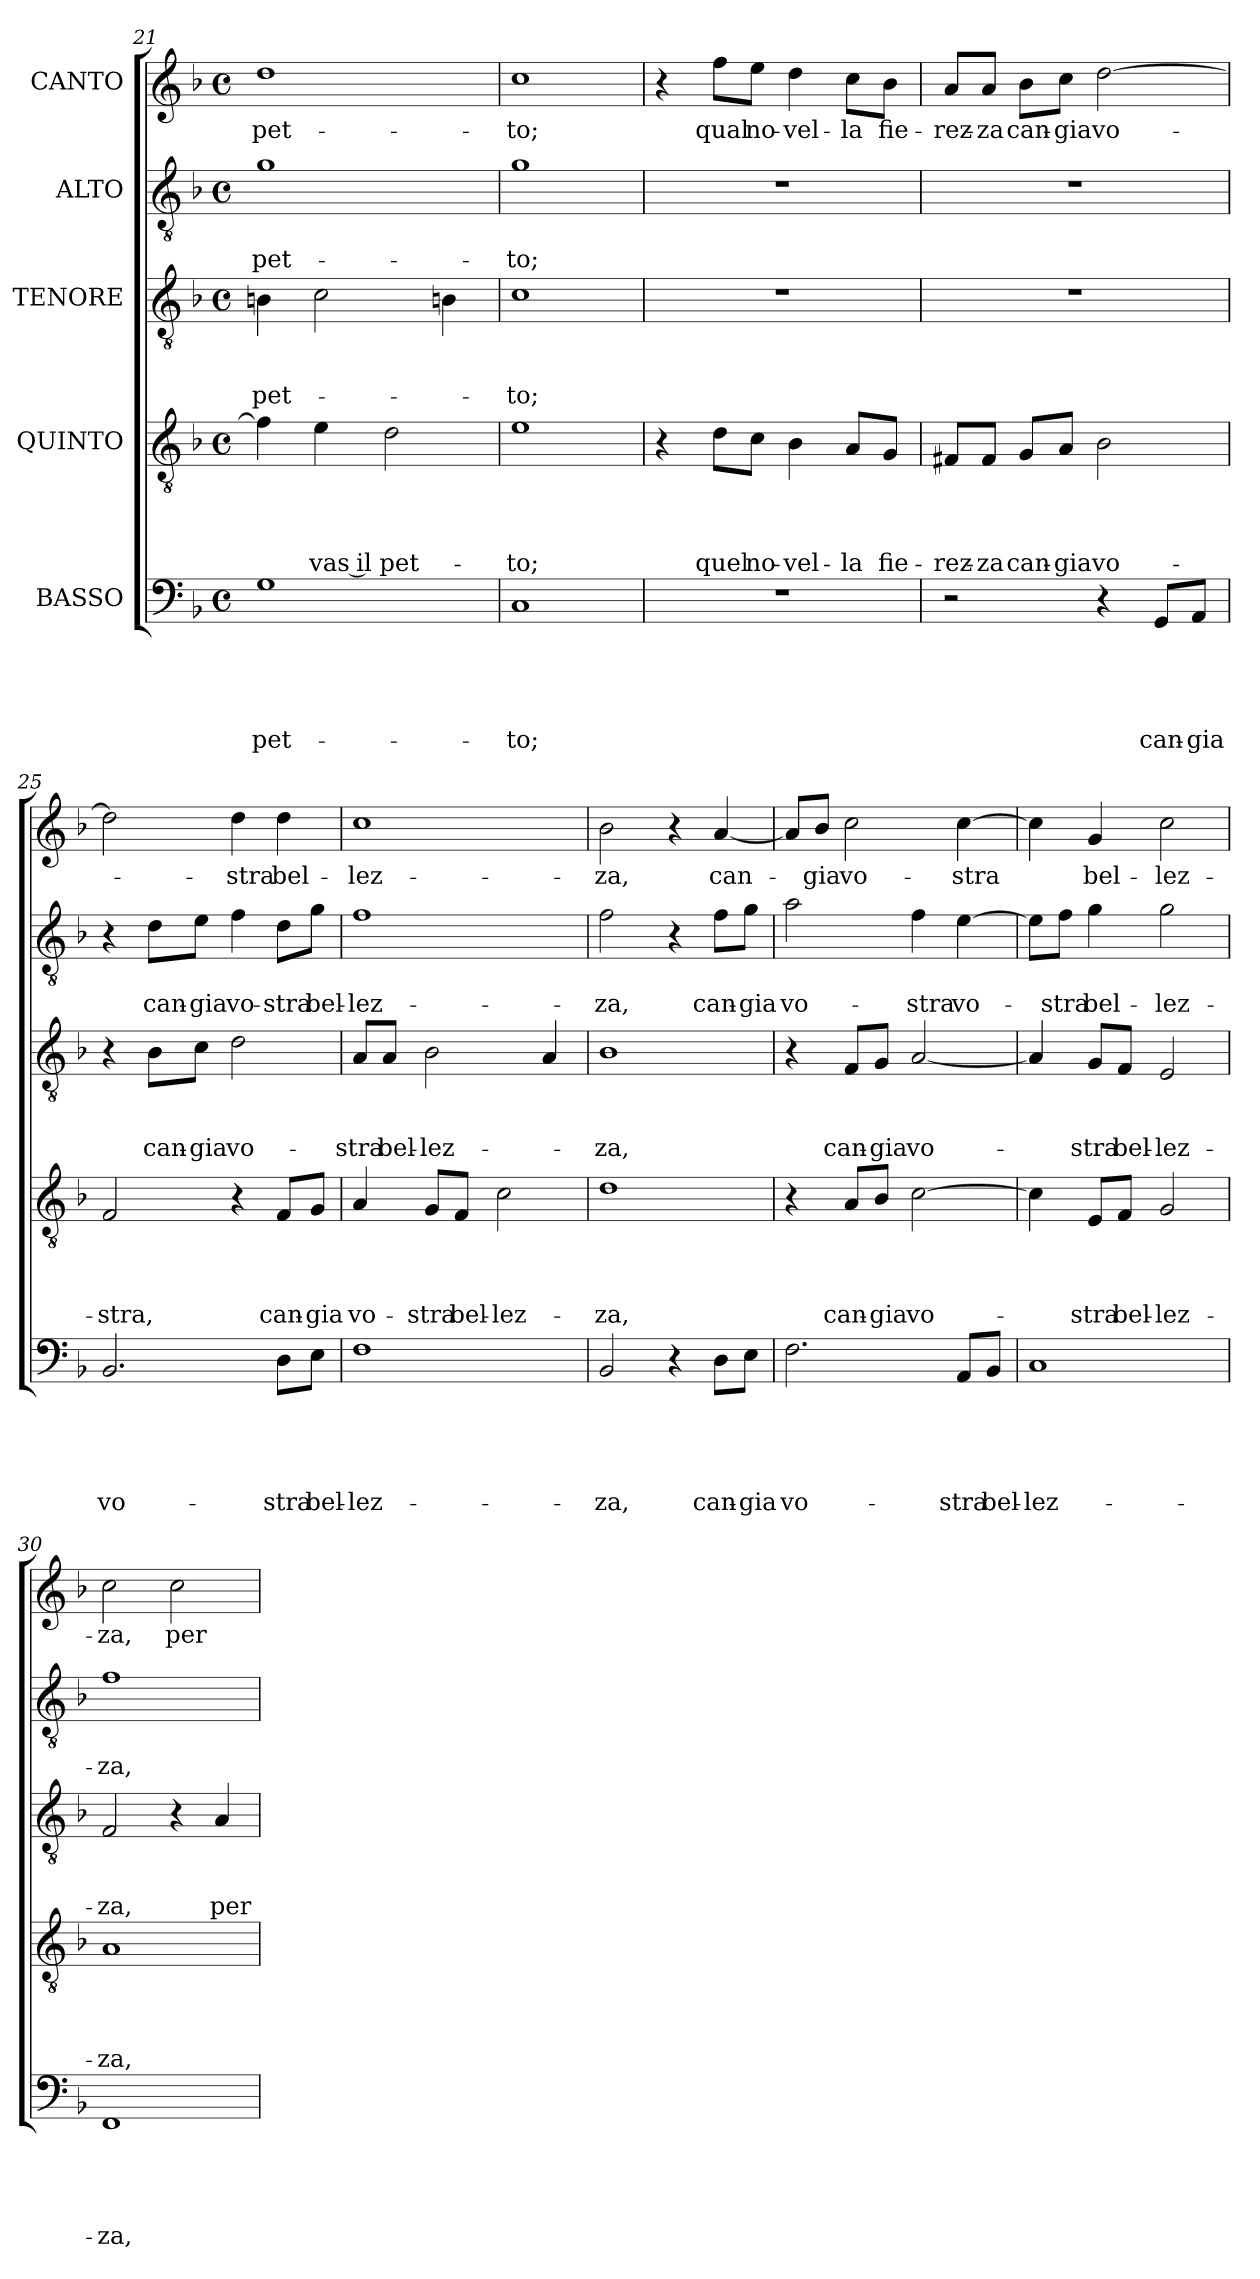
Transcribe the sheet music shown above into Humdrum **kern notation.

**kern	**text	**text	**text	**text	**text	**kern	**text	**text	**text	**text	**kern	**text	**text	**text	**kern	**text	**text	**kern	**text
*part5	*part5	*part5	*part5	*part5	*part5	*part4	*part4	*part4	*part4	*part4	*part3	*part3	*part3	*part3	*part2	*part2	*part2	*part1	*part1
*staff5	*staff5	*staff5	*staff5	*staff5	*staff5	*staff4	*staff4	*staff4	*staff4	*staff4	*staff3	*staff3	*staff3	*staff3	*staff2	*staff2	*staff2	*staff1	*staff1
*I"BASSO	*	*	*	*	*	*I"QUINTO	*	*	*	*	*I"TENORE	*	*	*	*I"ALTO	*	*	*I"CANTO	*
*clefF4	*	*	*	*	*	*clefGv2	*	*	*	*	*clefGv2	*	*	*	*clefGv2	*	*	*clefG2	*
*k[b-]	*	*	*	*	*	*k[b-]	*	*	*	*	*k[b-]	*	*	*	*k[b-]	*	*	*k[b-]	*
*F:	*	*	*	*	*	*F:	*	*	*	*	*F:	*	*	*	*F:	*	*	*F:	*
*M4/4	*	*	*	*	*	*M4/4	*	*	*	*	*M4/4	*	*	*	*M4/4	*	*	*M4/4	*
*met(c)	*	*	*	*	*	*met(c)	*	*	*	*	*met(c)	*	*	*	*met(c)	*	*	*met(c)	*
=21	=21	=21	=21	=21	=21	=21	=21	=21	=21	=21	=21	=21	=21	=21	=21	=21	=21	=21	=21
!	!	!	!	!	!LO:LY:b	!	!	!	!	!	!	!	!	!LO:LY:b	!	!	!LO:LY:b	!	!LO:LY:b
1G	.	.	.	.	pet-	4f\]	.	.	.	.	4Bn\	.	.	pet-	1g	.	pet-	1dd	pet-
!	!	!	!	!	!	!	!	!	!	!LO:LY:b:rj	!	!	!	!	!	!	!	!	!
.	.	.	.	.	.	4e\	.	.	.	-vas il	2c\	.	.	.	.	.	.	.	.
!	!	!	!	!	!	!	!	!	!	!LO:LY:b	!	!	!	!	!	!	!	!	!
.	.	.	.	.	.	2d\	.	.	.	pet-	.	.	.	.	.	.	.	.	.
.	.	.	.	.	.	.	.	.	.	.	4Bn\	.	.	.	.	.	.	.	.
=22	=22	=22	=22	=22	=22	=22	=22	=22	=22	=22	=22	=22	=22	=22	=22	=22	=22	=22	=22
!	!	!	!	!	!LO:LY:b	!	!	!	!	!LO:LY:b	!	!	!	!LO:LY:b	!	!	!LO:LY:b	!	!LO:LY:b
1C	.	.	.	.	-to;	1e	.	.	.	-to;	1c	.	.	-to;	1g	.	-to;	1cc	-to;
!!LO:PB:g=z
=23	=23	=23	=23	=23	=23	=23	=23	=23	=23	=23	=23	=23	=23	=23	=23	=23	=23	=23	=23
1r	.	.	.	.	.	4r	.	.	.	.	1r	.	.	.	1r	.	.	4r	.
!	!	!	!	!	!	!	!	!	!	!LO:LY:b	!	!	!	!	!	!	!	!	!LO:LY:b
.	.	.	.	.	.	8d\L	.	.	.	quel	.	.	.	.	.	.	.	8ff\L	qual
!	!	!	!	!	!	!	!	!	!	!LO:LY:b	!	!	!	!	!	!	!	!	!LO:LY:b
.	.	.	.	.	.	8c\J	.	.	.	no-	.	.	.	.	.	.	.	8ee\J	no-
!	!	!	!	!	!	!	!	!	!	!LO:LY:b	!	!	!	!	!	!	!	!	!LO:LY:b
.	.	.	.	.	.	4B-i\	.	.	.	-vel-	.	.	.	.	.	.	.	4dd\	-vel-
!	!	!	!	!	!	!	!	!	!	!LO:LY:b	!	!	!	!	!	!	!	!	!LO:LY:b
.	.	.	.	.	.	8A/L	.	.	.	-la	.	.	.	.	.	.	.	8cc\L	-la
!	!	!	!	!	!	!	!	!	!	!LO:LY:b	!	!	!	!	!	!	!	!	!LO:LY:b
.	.	.	.	.	.	8G/J	.	.	.	fie-	.	.	.	.	.	.	.	8b-\J	fie-
=24	=24	=24	=24	=24	=24	=24	=24	=24	=24	=24	=24	=24	=24	=24	=24	=24	=24	=24	=24
!	!	!	!	!	!	!	!	!	!	!LO:LY:b	!	!	!	!	!	!	!	!	!LO:LY:b
2r	.	.	.	.	.	8F#X/L	.	.	.	-rez-	1r	.	.	.	1r	.	.	8a/L	-rez-
!	!	!	!	!	!	!	!	!	!	!LO:LY:b	!	!	!	!	!	!	!	!	!LO:LY:b
.	.	.	.	.	.	8F#i/J	.	.	.	-za	.	.	.	.	.	.	.	8a/J	-za
!	!	!	!	!	!	!	!	!	!	!LO:LY:b	!	!	!	!	!	!	!	!	!LO:LY:b
.	.	.	.	.	.	8G/L	.	.	.	can-	.	.	.	.	.	.	.	8b-\L	can-
!	!	!	!	!	!	!	!	!	!	!LO:LY:b:rj	!	!	!	!	!	!	!	!	!LO:LY:b:rj
.	.	.	.	.	.	8A/J	.	.	.	-gia	.	.	.	.	.	.	.	8cc\J	-gia
!	!	!	!	!	!	!	!	!	!	!LO:LY:b	!	!	!	!	!	!	!	!	!LO:LY:b
4r	.	.	.	.	.	2B-\	.	.	.	vo-	.	.	.	.	.	.	.	[>2dd\	vo-
!	!	!	!	!	!LO:LY:b	!	!	!	!	!	!	!	!	!	!	!	!	!	!
8GG/L	.	.	.	.	can-	.	.	.	.	.	.	.	.	.	.	.	.	.	.
!	!	!	!	!	!LO:LY:b:rj	!	!	!	!	!	!	!	!	!	!	!	!	!	!
8AA/J	.	.	.	.	-gia	.	.	.	.	.	.	.	.	.	.	.	.	.	.
=25	=25	=25	=25	=25	=25	=25	=25	=25	=25	=25	=25	=25	=25	=25	=25	=25	=25	=25	=25
!	!	!	!	!	!LO:LY:b	!	!	!	!	!LO:LY:b	!	!	!	!	!	!	!	!	!
2.BB-/	.	.	.	.	vo-	2F/	.	.	.	-stra,	4r	.	.	.	4r	.	.	2dd\]	.
!	!	!	!	!	!	!	!	!	!	!	!	!	!	!LO:LY:b	!	!	!LO:LY:b	!	!
.	.	.	.	.	.	.	.	.	.	.	8B-\L	.	.	can-	8d\L	.	can-	.	.
!	!	!	!	!	!	!	!	!	!	!	!	!	!	!LO:LY:b:rj	!	!	!LO:LY:b:rj	!	!
.	.	.	.	.	.	.	.	.	.	.	8c\J	.	.	-gia	8e\J	.	-gia	.	.
!	!	!	!	!	!	!	!	!	!	!	!	!	!	!LO:LY:b	!	!	!LO:LY:b	!	!LO:LY:b
.	.	.	.	.	.	4r	.	.	.	.	2d\	.	.	vo-	4f\	.	vo-	4dd\	-stra
!	!	!	!	!	!LO:LY:b	!	!	!	!	!LO:LY:b	!	!	!	!	!	!	!LO:LY:b	!	!LO:LY:b
8D\L	.	.	.	.	-stra	8F/L	.	.	.	can-	.	.	.	.	8d\L	.	-stra	4dd\	bel-
!	!	!	!	!	!LO:LY:b	!	!	!	!	!LO:LY:b:rj	!	!	!	!	!	!	!LO:LY:b	!	!
8E\J	.	.	.	.	bel-	8G/J	.	.	.	-gia	.	.	.	.	8g\J	.	bel-	.	.
=26	=26	=26	=26	=26	=26	=26	=26	=26	=26	=26	=26	=26	=26	=26	=26	=26	=26	=26	=26
!	!	!	!	!	!LO:LY:b	!	!	!	!	!LO:LY:b	!	!	!	!LO:LY:b	!	!	!LO:LY:b	!	!LO:LY:b
1F	.	.	.	.	-lez-	4A/	.	.	.	vo-	8A/L	.	.	-stra	1f	.	-lez-	1cc	-lez-
!	!	!	!	!	!	!	!	!	!	!	!	!	!	!LO:LY:b	!	!	!	!	!
.	.	.	.	.	.	.	.	.	.	.	8A/J	.	.	bel-	.	.	.	.	.
!	!	!	!	!	!	!	!	!	!	!LO:LY:b	!	!	!	!LO:LY:b	!	!	!	!	!
.	.	.	.	.	.	8G/L	.	.	.	-stra	2B-\	.	.	-lez-	.	.	.	.	.
!	!	!	!	!	!	!	!	!	!	!LO:LY:b	!	!	!	!	!	!	!	!	!
.	.	.	.	.	.	8F/J	.	.	.	bel-	.	.	.	.	.	.	.	.	.
!	!	!	!	!	!	!	!	!	!	!LO:LY:b:rj	!	!	!	!	!	!	!	!	!
.	.	.	.	.	.	2c\	.	.	.	-lez-	.	.	.	.	.	.	.	.	.
.	.	.	.	.	.	.	.	.	.	.	4A/	.	.	.	.	.	.	.	.
=27	=27	=27	=27	=27	=27	=27	=27	=27	=27	=27	=27	=27	=27	=27	=27	=27	=27	=27	=27
!	!	!	!	!	!LO:LY:b	!	!	!	!	!LO:LY:b	!	!	!	!LO:LY:b	!	!	!LO:LY:b	!	!LO:LY:b
2BB-/	.	.	.	.	-za,	1d	.	.	.	-za,	1B-	.	.	-za,	2f\	.	-za,	2b-\	-za,
4r	.	.	.	.	.	.	.	.	.	.	.	.	.	.	4r	.	.	4r	.
!	!	!	!	!	!LO:LY:b	!	!	!	!	!	!	!	!	!	!	!	!LO:LY:b	!	!LO:LY:b
8D\L	.	.	.	.	can-	.	.	.	.	.	.	.	.	.	8f\L	.	can-	[<4a/	can-
!	!	!	!	!	!LO:LY:b:rj	!	!	!	!	!	!	!	!	!	!	!	!LO:LY:b:rj	!	!
8E\J	.	.	.	.	-gia	.	.	.	.	.	.	.	.	.	8g\J	.	-gia	.	.
!!LO:LB:g=z
=28	=28	=28	=28	=28	=28	=28	=28	=28	=28	=28	=28	=28	=28	=28	=28	=28	=28	=28	=28
!	!	!	!	!	!LO:LY:b	!	!	!	!	!	!	!	!	!	!	!	!LO:LY:b	!	!
2.F\	.	.	.	.	vo-	4r	.	.	.	.	4r	.	.	.	2a\	.	vo-	8a/L]	.
!	!	!	!	!	!	!	!	!	!	!	!	!	!	!	!	!	!	!	!LO:LY:b
.	.	.	.	.	.	.	.	.	.	.	.	.	.	.	.	.	.	8b-/J	-gia
!	!	!	!	!	!	!	!	!	!	!LO:LY:b	!	!	!	!LO:LY:b	!	!	!	!	!LO:LY:b
.	.	.	.	.	.	8A/L	.	.	.	can-	8F/L	.	.	can-	.	.	.	2cc\	vo-
!	!	!	!	!	!	!	!	!	!	!LO:LY:b:rj	!	!	!	!LO:LY:b:rj	!	!	!	!	!
.	.	.	.	.	.	8B-/J	.	.	.	-gia	8G/J	.	.	-gia	.	.	.	.	.
!	!	!	!	!	!	!	!	!	!	!LO:LY:b	!	!	!	!LO:LY:b	!	!	!LO:LY:b	!	!
.	.	.	.	.	.	[>2c\	.	.	.	vo-	[<2A/	.	.	vo-	4f\	.	-stra	.	.
!	!	!	!	!	!LO:LY:b	!	!	!	!	!	!	!	!	!	!	!	!LO:LY:b	!	!LO:LY:b
8AA/L	.	.	.	.	-stra	.	.	.	.	.	.	.	.	.	[>4e\	.	vo-	[>4cc\	-stra
!	!	!	!	!	!LO:LY:b	!	!	!	!	!	!	!	!	!	!	!	!	!	!
8BB-/J	.	.	.	.	bel-	.	.	.	.	.	.	.	.	.	.	.	.	.	.
=29	=29	=29	=29	=29	=29	=29	=29	=29	=29	=29	=29	=29	=29	=29	=29	=29	=29	=29	=29
!	!	!	!	!	!LO:LY:b	!	!	!	!	!	!	!	!	!	!	!	!	!	!
1C	.	.	.	.	-lez-	4c\]	.	.	.	.	4A/]	.	.	.	8e\L]	.	.	4cc\]	.
!	!	!	!	!	!	!	!	!	!	!	!	!	!	!	!	!	!LO:LY:b	!	!
.	.	.	.	.	.	.	.	.	.	.	.	.	.	.	8f\J	.	-stra	.	.
!	!	!	!	!	!	!	!	!	!	!LO:LY:b	!	!	!	!LO:LY:b	!	!	!LO:LY:b	!	!LO:LY:b
.	.	.	.	.	.	8E/L	.	.	.	-stra	8G/L	.	.	-stra	4g\	.	bel-	4g/	bel-
!	!	!	!	!	!	!	!	!	!	!LO:LY:b	!	!	!	!LO:LY:b	!	!	!	!	!
.	.	.	.	.	.	8F/J	.	.	.	bel-	8F/J	.	.	bel-	.	.	.	.	.
!	!	!	!	!	!	!	!	!	!	!LO:LY:b:rj	!	!	!	!LO:LY:b:rj	!	!	!LO:LY:b	!	!LO:LY:b
.	.	.	.	.	.	2G/	.	.	.	-lez-	2E/	.	.	-lez-	2g\	.	-lez-	2cc\	-lez-
=30	=30	=30	=30	=30	=30	=30	=30	=30	=30	=30	=30	=30	=30	=30	=30	=30	=30	=30	=30
!	!	!	!	!	!LO:LY:b	!	!	!	!	!LO:LY:b	!	!	!	!LO:LY:b	!	!	!LO:LY:b	!	!LO:LY:b
1FF	.	.	.	.	-za,	1A	.	.	.	-za,	2F/	.	.	-za,	1f	.	-za,	2cc\	-za,
!	!	!	!	!	!	!	!	!	!	!	!	!	!	!	!	!	!	!	!LO:LY:b
.	.	.	.	.	.	.	.	.	.	.	4r	.	.	.	.	.	.	2cc\	per
!	!	!	!	!	!	!	!	!	!	!	!	!	!	!LO:LY:b	!	!	!	!	!
.	.	.	.	.	.	.	.	.	.	.	4A/	.	.	per	.	.	.	.	.
=	=	=	=	=	=	=	=	=	=	=	=	=	=	=	=	=	=	=	=
*-	*-	*-	*-	*-	*-	*-	*-	*-	*-	*-	*-	*-	*-	*-	*-	*-	*-	*-	*-
